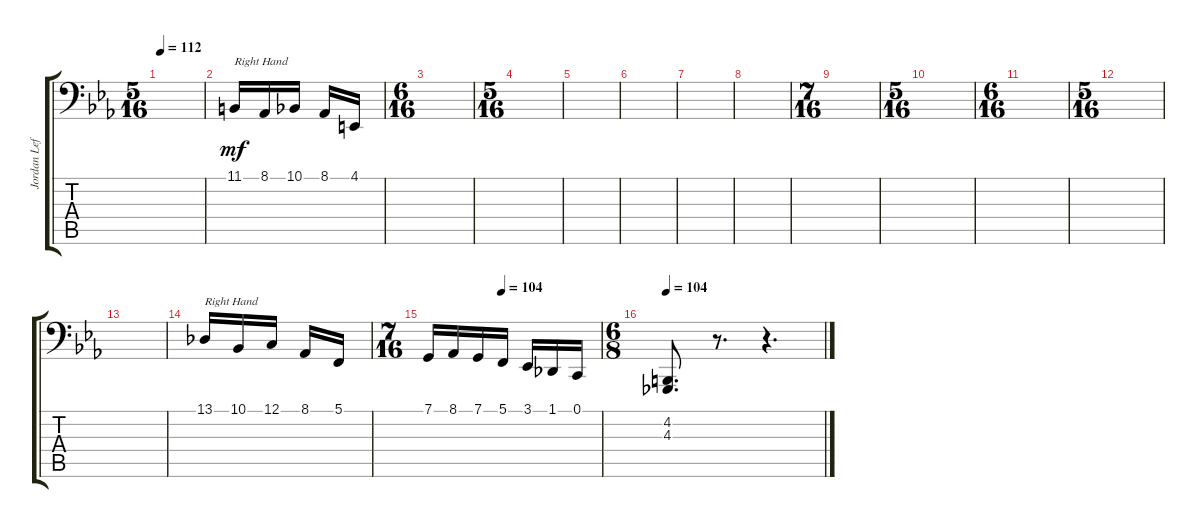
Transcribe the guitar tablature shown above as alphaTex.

\track ("Jordan Left Hand Overdubs and Effects" "Jordan Lef") {instrument lead1square}
\staff {score tabs}
\tuning (C2 G1 D1 A0 E0 B-1) {hide}
\ts (5 16)
\tempo 112
\clef f4
\ks eb
|
11.1.16{txt "Right Hand" dy mf volume 7 instrument lead2sawtooth} 8.1.16 10.1.16 8.1.16 4.1.16 |
\ts (6 16)
|
\ts (5 16)
|
|
|
|
|
\ts (7 16)
|
\ts (5 16)
|
\ts (6 16)
|
\ts (5 16)
|
|
13.1.16{txt "Right Hand"} 10.1.16 12.1.16 8.1.16 5.1.16 |
\ts (7 16)
\tempo (104 0.42857142857142855)
7.1.16 8.1.16 7.1.16 5.1.16 3.1.16 1.1.16 0.1.16 |
\ts (6 8)
\tempo 104
(4.2 4.3).8{d} r.8{d} r.4{d}
